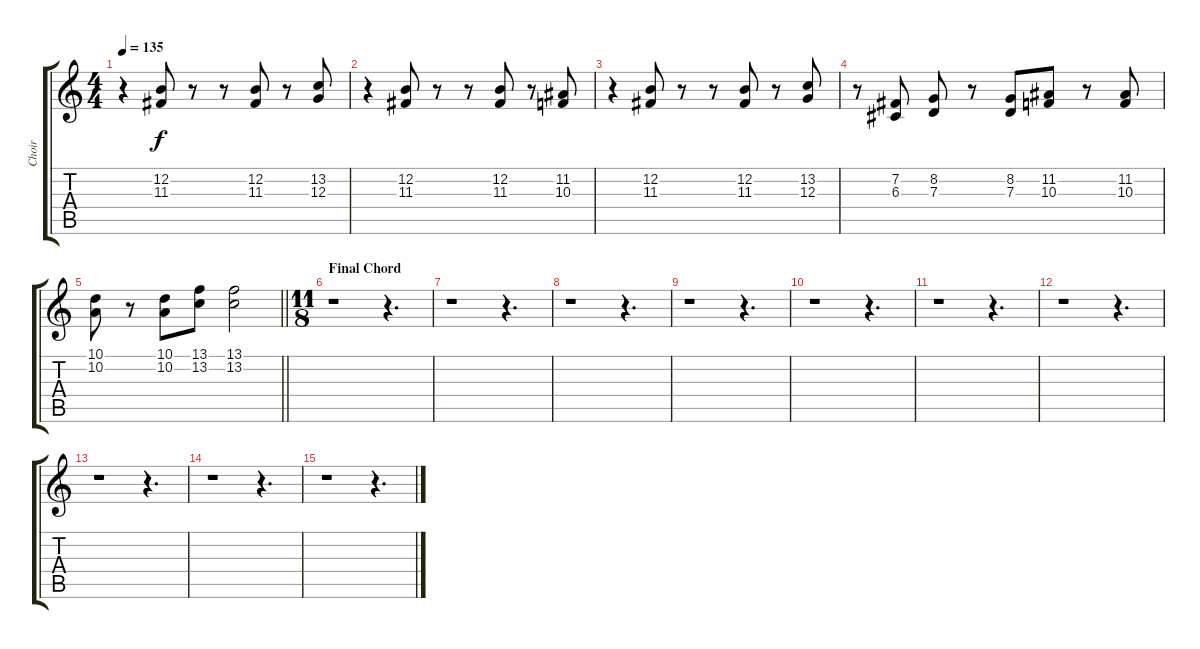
\track ("Choir" "Choir") {instrument choiraahs}
\staff {score tabs}
\tuning (E4 B3 G3 D3 A2 E2) {hide}
\ts (4 4)
\tempo 135
\clef g2
\ks c
r.4{dy f} (12.2 11.3).8 r.8 r.8 (12.2 11.3).8 r.8 (13.2 12.3).8 |
r.4 (12.2 11.3).8 r.8 r.8 (12.2 11.3).8 r.8 (11.2 10.3).8 |
r.4 (12.2 11.3).8 r.8 r.8 (12.2 11.3).8 r.8 (13.2 12.3).8 |
r.8 (7.2 6.3).8 (8.2 7.3).8 r.8 (8.2 7.3).8 (11.2 10.3).8 r.8 (11.2 10.3).8 |
\barLineRight lightlight
(10.1 10.2).8 r.8 (10.1 10.2).8 (13.1 13.2).8 (13.1 13.2).2 |
\ts (11 8)
\section ("" "Final Chord")
r.1 r.4{d} |
r.1 r.4{d} |
r.1 r.4{d} |
r.1 r.4{d} |
r.1 r.4{d} |
r.1 r.4{d} |
r.1 r.4{d} |
r.1 r.4{d} |
r.1 r.4{d} |
r.1 r.4{d}
